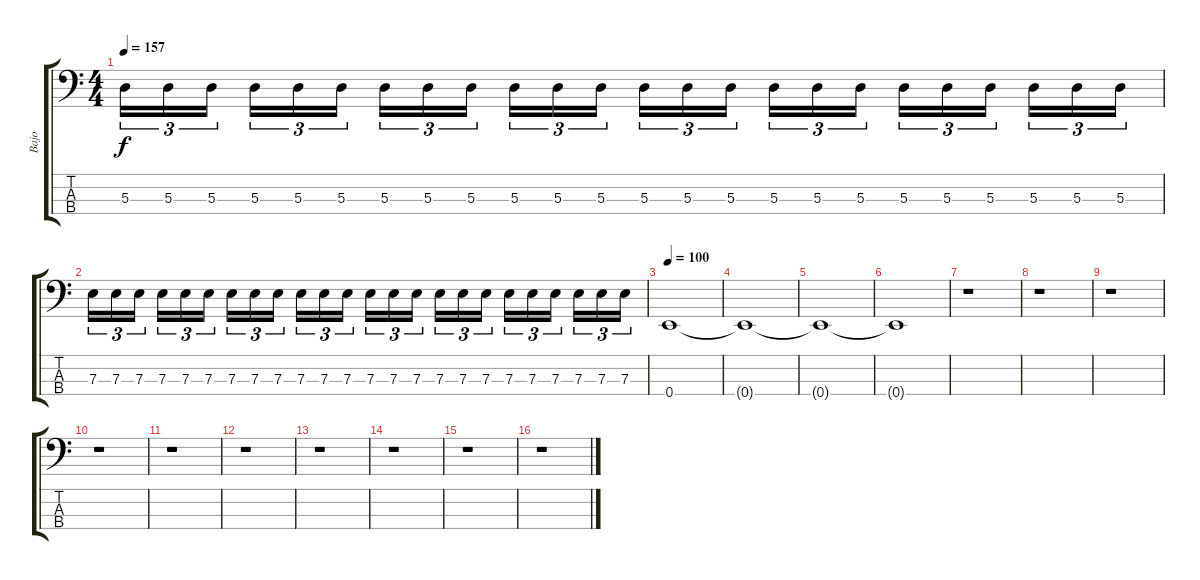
\track ("Bajo" "Bajo") {instrument electricbasspick}
\staff {score tabs}
\tuning (G2 D2 A1 E1) {hide}
\ts (4 4)
\tempo 157
\clef f4
\ks c
5.3.16{tu (3 2) dy f} 5.3.16{tu (3 2)} 5.3.16{tu (3 2)} 5.3.16{tu (3 2)} 5.3.16{tu (3 2)} 5.3.16{tu (3 2)} 5.3.16{tu (3 2)} 5.3.16{tu (3 2)} 5.3.16{tu (3 2)} 5.3.16{tu (3 2)} 5.3.16{tu (3 2)} 5.3.16{tu (3 2)} 5.3.16{tu (3 2)} 5.3.16{tu (3 2)} 5.3.16{tu (3 2)} 5.3.16{tu (3 2)} 5.3.16{tu (3 2)} 5.3.16{tu (3 2)} 5.3.16{tu (3 2)} 5.3.16{tu (3 2)} 5.3.16{tu (3 2)} 5.3.16{tu (3 2)} 5.3.16{tu (3 2)} 5.3.16{tu (3 2)} |
7.3.16{tu (3 2)} 7.3.16{tu (3 2)} 7.3.16{tu (3 2)} 7.3.16{tu (3 2)} 7.3.16{tu (3 2)} 7.3.16{tu (3 2)} 7.3.16{tu (3 2)} 7.3.16{tu (3 2)} 7.3.16{tu (3 2)} 7.3.16{tu (3 2)} 7.3.16{tu (3 2)} 7.3.16{tu (3 2)} 7.3.16{tu (3 2)} 7.3.16{tu (3 2)} 7.3.16{tu (3 2)} 7.3.16{tu (3 2)} 7.3.16{tu (3 2)} 7.3.16{tu (3 2)} 7.3.16{tu (3 2)} 7.3.16{tu (3 2)} 7.3.16{tu (3 2)} 7.3.16{tu (3 2)} 7.3.16{tu (3 2)} 7.3.16{tu (3 2)} |
\tempo 100
0.4.1 |
0.4{t}.1 |
0.4{t}.1 |
0.4{t}.1 |
r.1 |
r.1 |
r.1 |
r.1 |
r.1 |
r.1 |
r.1 |
r.1 |
r.1 |
r.1
